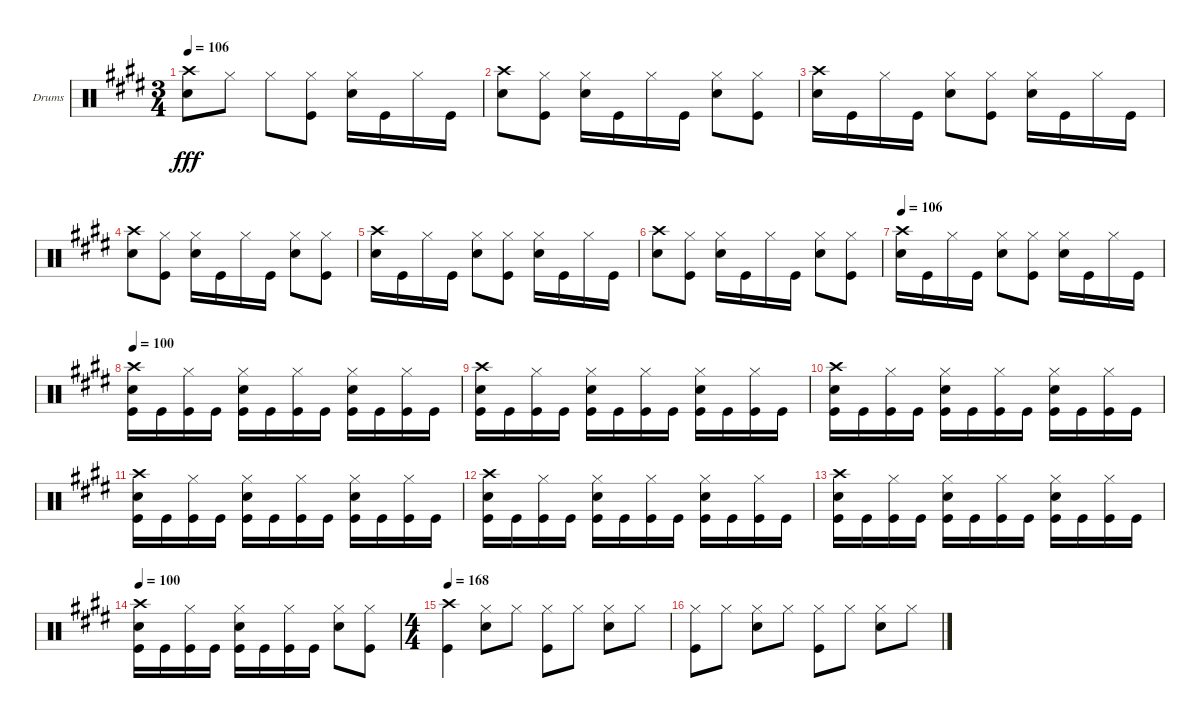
\bracketExtendMode groupsimilarinstruments
\firstSystemTrackNameOrientation horizontal
\otherSystemsTrackNameOrientation horizontal
\track ("Drumkit" "Drums") {instrument percussion}
\staff {score}
\articulation defaults
\ts (3 4)
\tempo 106
\clef neutral
\scale
1.06557
\ks e
("Snare (hit) 2" "Crash high (hit)").8{dy fff} "Hi-Hat (closed)".8 "Hi-Hat (closed)".8 ("Kick (hit)" "Hi-Hat (closed)").8 ("Snare (hit) 2" "Hi-Hat (closed)").16 "Kick (hit)".16 "Hi-Hat (closed)".16 "Kick (hit)".16 |
\scale
0.934426 ("Snare (hit) 2" "Crash high (hit)").8 ("Hi-Hat (closed)" "Kick (hit)").8 ("Snare (hit) 2" "Hi-Hat (closed)").16 "Kick (hit)".16 "Hi-Hat (closed)".16 "Kick (hit)".16 ("Snare (hit) 2" "Hi-Hat (closed)").8 ("Hi-Hat (closed)" "Kick (hit)").8 |
\scale
1.06557 ("Snare (hit) 2" "Crash high (hit)").16 "Kick (hit)".16 "Hi-Hat (closed)".16 "Kick (hit)".16 ("Snare (hit) 2" "Hi-Hat (closed)").8 ("Hi-Hat (closed)" "Kick (hit)").8 ("Snare (hit) 2" "Hi-Hat (closed)").16 "Kick (hit)".16 "Hi-Hat (closed)".16 "Kick (hit)".16 |
\scale
0.934426 ("Snare (hit) 2" "Crash high (hit)").8 ("Hi-Hat (closed)" "Kick (hit)").8 ("Snare (hit) 2" "Hi-Hat (closed)").16 "Kick (hit)".16 "Hi-Hat (closed)".16 "Kick (hit)".16 ("Snare (hit) 2" "Hi-Hat (closed)").8 ("Hi-Hat (closed)" "Kick (hit)").8 |
\scale
1.06557 ("Snare (hit) 2" "Crash high (hit)").16 "Kick (hit)".16 "Hi-Hat (closed)".16 "Kick (hit)".16 ("Snare (hit) 2" "Hi-Hat (closed)").8 ("Hi-Hat (closed)" "Kick (hit)").8 ("Snare (hit) 2" "Hi-Hat (closed)").16 "Kick (hit)".16 "Hi-Hat (closed)".16 "Kick (hit)".16 |
\scale
0.934426 ("Snare (hit) 2" "Crash high (hit)").8 ("Hi-Hat (closed)" "Kick (hit)").8 ("Snare (hit) 2" "Hi-Hat (closed)").16 "Kick (hit)".16 "Hi-Hat (closed)".16 "Kick (hit)".16 ("Snare (hit) 2" "Hi-Hat (closed)").8 ("Hi-Hat (closed)" "Kick (hit)").8 |
\tempo 106
\scale
1.06557 ("Snare (hit) 2" "Crash high (hit)").16 "Kick (hit)".16 "Hi-Hat (closed)".16 "Kick (hit)".16 ("Snare (hit) 2" "Hi-Hat (closed)").8 ("Hi-Hat (closed)" "Kick (hit)").8 ("Snare (hit) 2" "Hi-Hat (closed)").16 "Kick (hit)".16 "Hi-Hat (closed)".16 "Kick (hit)".16 |
\tempo 100
\scale
0.934426 ("Kick (hit)" "Snare (hit) 2" "Crash high (hit)").16 "Kick (hit)".16 ("Kick (hit)" "Hi-Hat (closed)").16 "Kick (hit)".16 ("Kick (hit)" "Snare (hit) 2" "Hi-Hat (closed)").16 "Kick (hit)".16 ("Kick (hit)" "Hi-Hat (closed)").16 "Kick (hit)".16 ("Kick (hit)" "Snare (hit) 2" "Hi-Hat (closed)").16 "Kick (hit)".16 ("Kick (hit)" "Hi-Hat (closed)").16 "Kick (hit)".16 |
\scale
1.06557 ("Kick (hit)" "Snare (hit) 2" "Crash high (hit)").16 "Kick (hit)".16 ("Kick (hit)" "Hi-Hat (closed)").16 "Kick (hit)".16 ("Kick (hit)" "Snare (hit) 2" "Hi-Hat (closed)").16 "Kick (hit)".16 ("Kick (hit)" "Hi-Hat (closed)").16 "Kick (hit)".16 ("Kick (hit)" "Snare (hit) 2" "Hi-Hat (closed)").16 "Kick (hit)".16 ("Kick (hit)" "Hi-Hat (closed)").16 "Kick (hit)".16 |
\scale
0.934426 ("Kick (hit)" "Snare (hit) 2" "Crash high (hit)").16 "Kick (hit)".16 ("Kick (hit)" "Hi-Hat (closed)").16 "Kick (hit)".16 ("Kick (hit)" "Snare (hit) 2" "Hi-Hat (closed)").16 "Kick (hit)".16 ("Kick (hit)" "Hi-Hat (closed)").16 "Kick (hit)".16 ("Kick (hit)" "Snare (hit) 2" "Hi-Hat (closed)").16 "Kick (hit)".16 ("Kick (hit)" "Hi-Hat (closed)").16 "Kick (hit)".16 |
\scale
1.06557 ("Kick (hit)" "Snare (hit) 2" "Crash high (hit)").16 "Kick (hit)".16 ("Kick (hit)" "Hi-Hat (closed)").16 "Kick (hit)".16 ("Kick (hit)" "Snare (hit) 2" "Hi-Hat (closed)").16 "Kick (hit)".16 ("Kick (hit)" "Hi-Hat (closed)").16 "Kick (hit)".16 ("Kick (hit)" "Snare (hit) 2" "Hi-Hat (closed)").16 "Kick (hit)".16 ("Kick (hit)" "Hi-Hat (closed)").16 "Kick (hit)".16 |
\scale
0.934426 ("Kick (hit)" "Snare (hit) 2" "Crash high (hit)").16 "Kick (hit)".16 ("Kick (hit)" "Hi-Hat (closed)").16 "Kick (hit)".16 ("Kick (hit)" "Snare (hit) 2" "Hi-Hat (closed)").16 "Kick (hit)".16 ("Kick (hit)" "Hi-Hat (closed)").16 "Kick (hit)".16 ("Kick (hit)" "Snare (hit) 2" "Hi-Hat (closed)").16 "Kick (hit)".16 ("Kick (hit)" "Hi-Hat (closed)").16 "Kick (hit)".16 |
\scale
1.06557 ("Kick (hit)" "Snare (hit) 2" "Crash high (hit)").16 "Kick (hit)".16 ("Kick (hit)" "Hi-Hat (closed)").16 "Kick (hit)".16 ("Kick (hit)" "Snare (hit) 2" "Hi-Hat (closed)").16 "Kick (hit)".16 ("Kick (hit)" "Hi-Hat (closed)").16 "Kick (hit)".16 ("Kick (hit)" "Snare (hit) 2" "Hi-Hat (closed)").16 "Kick (hit)".16 ("Kick (hit)" "Hi-Hat (closed)").16 "Kick (hit)".16 |
\tempo 100
\scale
0.934426 ("Kick (hit)" "Snare (hit) 2" "Crash high (hit)").16 "Kick (hit)".16 ("Kick (hit)" "Hi-Hat (closed)").16 "Kick (hit)".16 ("Kick (hit)" "Snare (hit) 2" "Hi-Hat (closed)").16 "Kick (hit)".16 ("Kick (hit)" "Hi-Hat (closed)").16 "Kick (hit)".16 ("Snare (hit) 2" "Hi-Hat (closed)").8 ("Kick (hit)" "Hi-Hat (closed)").8 |
\ts (4 4)
\tempo 168
\scale
1.09584 ("Crash high (hit)" "Kick (hit)").4 ("Hi-Hat (closed)" "Snare (hit) 2").8 "Hi-Hat (closed)".8 ("Kick (hit)" "Hi-Hat (closed)").8 "Hi-Hat (closed)".8 ("Snare (hit) 2" "Hi-Hat (closed)").8 "Hi-Hat (closed)".8 |
\scale
0.904161 ("Kick (hit)" "Hi-Hat (closed)").8 "Hi-Hat (closed)".8 ("Snare (hit) 2" "Hi-Hat (closed)").8 "Hi-Hat (closed)".8 ("Kick (hit)" "Hi-Hat (closed)").8 "Hi-Hat (closed)".8 ("Snare (hit) 2" "Hi-Hat (closed)").8 "Hi-Hat (closed)".8
